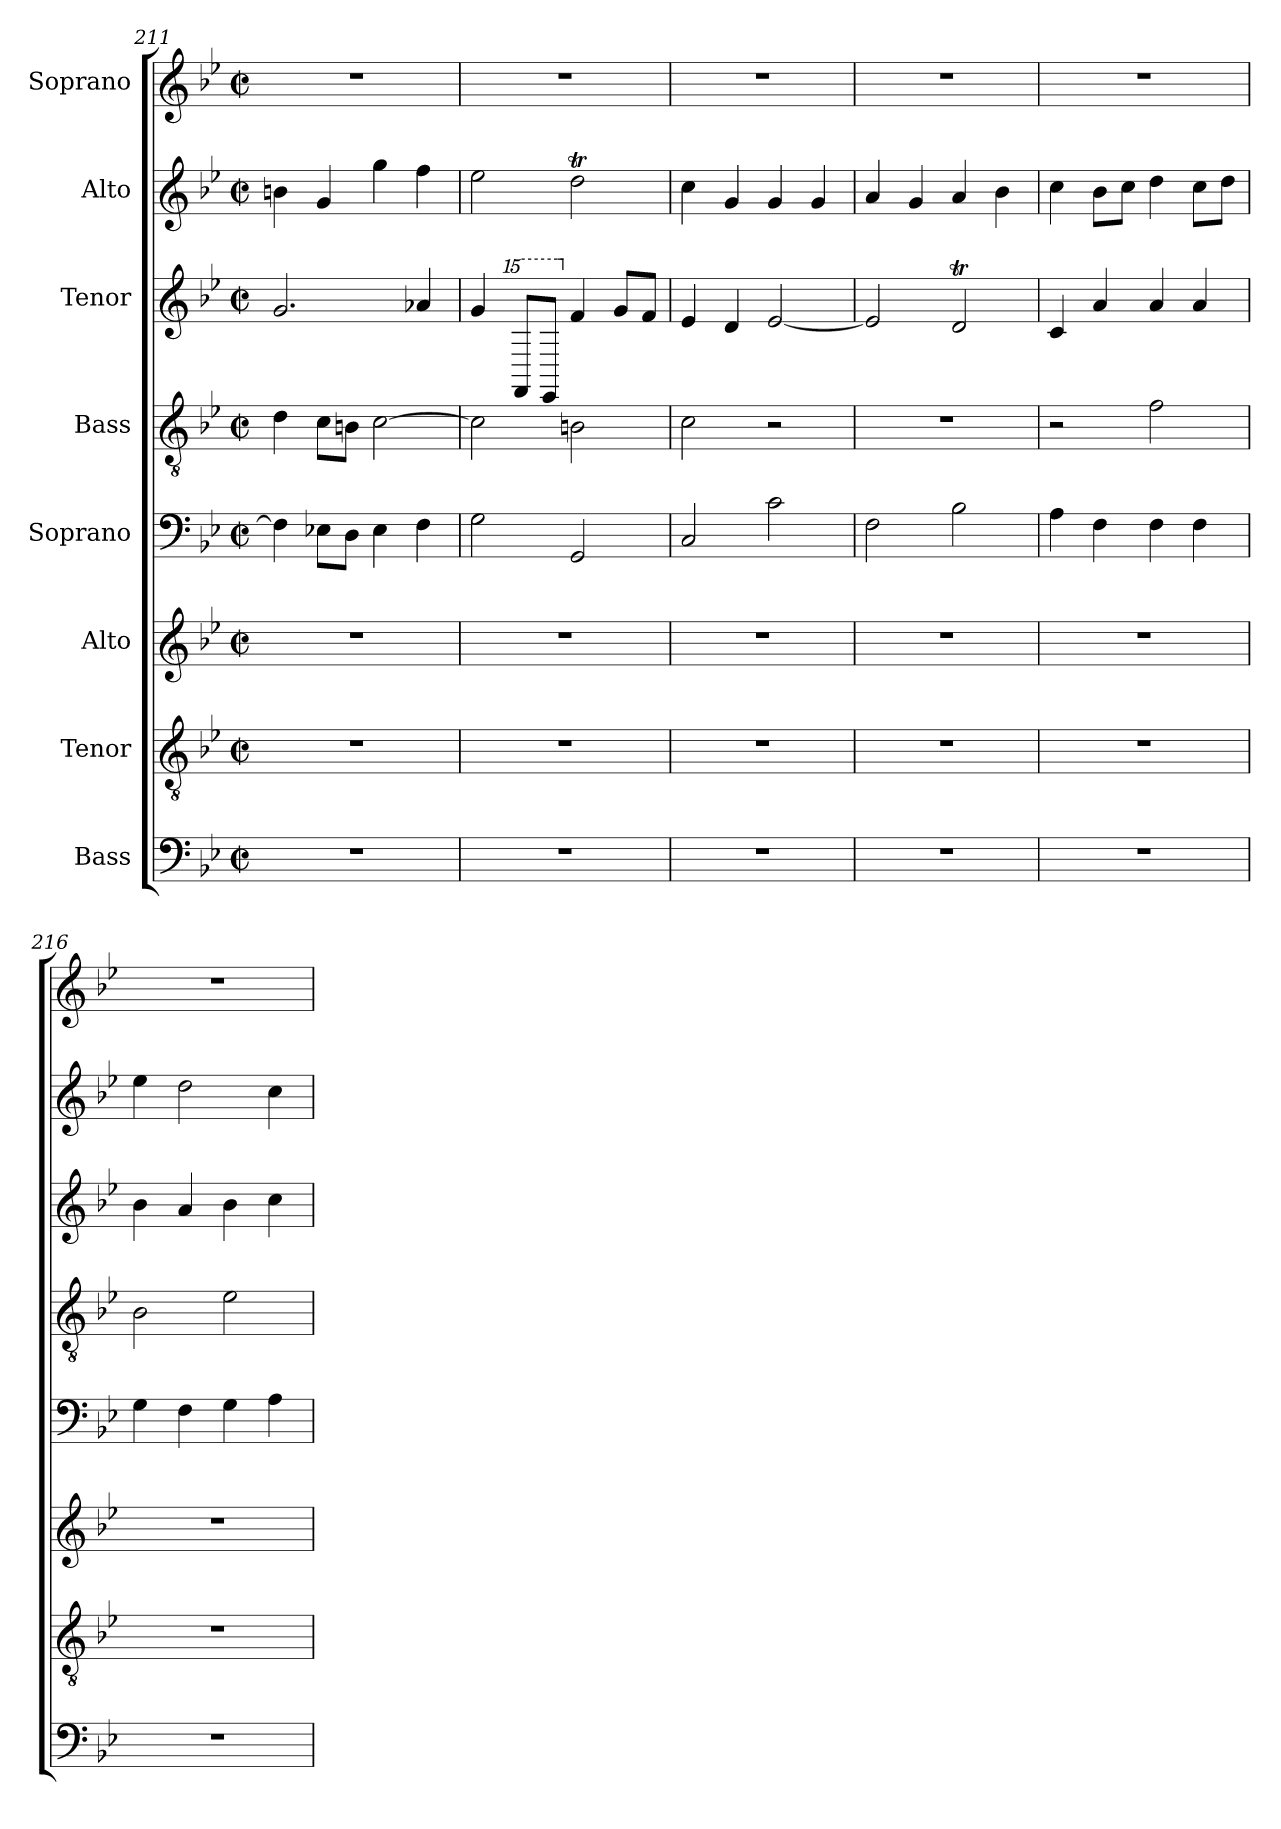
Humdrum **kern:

**kern	**kern	**kern	**kern	**kern	**kern	**kern	**kern
*part8	*part7	*part6	*part5	*part4	*part3	*part2	*part1
*staff8	*staff7	*staff6	*staff5	*staff4	*staff3	*staff2	*staff1
*I"Bass	*I"Tenor	*I"Alto	*I"Soprano	*I"Bass	*I"Tenor	*I"Alto	*I"Soprano
*clefF4	*clefGv2	*clefG2	*clefF4	*clefGv2	*clefG2	*clefG2	*clefG2
*k[b-e-]	*k[b-e-]	*k[b-e-]	*k[b-e-]	*k[b-e-]	*k[b-e-]	*k[b-e-]	*k[b-e-]
*B-:	*B-:	*B-:	*B-:	*B-:	*B-:	*B-:	*B-:
*M2/2	*M2/2	*M2/2	*M2/2	*M2/2	*M2/2	*M2/2	*M2/2
*met(c|)	*met(c|)	*met(c|)	*met(c|)	*met(c|)	*met(c|)	*met(c|)	*met(c|)
=211	=211	=211	=211	=211	=211	=211	=211
1r	1r	1r	4F\]	4d\	2.g/	4bn\	1r
.	.	.	8E-X\L	8c\L	.	4g/	.
.	.	.	8D\J	8Bn\J	.	.	.
.	.	.	4E-\	[>2c\	.	4gg\	.
.	.	.	4F\	.	4a-X/	4ff\	.
=212	=212	=212	=212	=212	=212	=212	=212
1r	1r	1r	2G\	2c\]	4g/	2ee-\	1r
*	*	*	*	*	*15ma	*	*
.	.	.	.	.	8f/L	.	.
.	.	.	.	.	8e-/J	.	.
*	*	*	*	*	*X15ma	*	*
.	.	.	2GG/	2Bn\	4f/	2ddt\	.
.	.	.	.	.	8g/L	.	.
.	.	.	.	.	8f/J	.	.
=213	=213	=213	=213	=213	=213	=213	=213
1r	1r	1r	2C/	2c\	4e-/	4cc\	1r
.	.	.	.	.	4d/	4g/	.
.	.	.	2c\	2r	[<2e-/	4g/	.
.	.	.	.	.	.	4g/	.
=214	=214	=214	=214	=214	=214	=214	=214
1r	1r	1r	2F\	1r	2e-/]	4a/	1r
.	.	.	.	.	.	4g/	.
.	.	.	2B-\	.	2dt/	4a/	.
.	.	.	.	.	.	4b-\	.
=215	=215	=215	=215	=215	=215	=215	=215
1r	1r	1r	4A\	2r	4c/	4cc\	1r
.	.	.	4F\	.	4a/	8b-\L	.
.	.	.	.	.	.	8cc\J	.
.	.	.	4F\	2f\	4a/	4dd\	.
.	.	.	4F\	.	4a/	8cc\L	.
.	.	.	.	.	.	8dd\J	.
!!LO:LB:g=z
=216	=216	=216	=216	=216	=216	=216	=216
1r	1r	1r	4G\	2B-\	4b-\	4ee-\	1r
.	.	.	4F\	.	4a/	2dd\	.
.	.	.	4G\	2e-\	4b-\	.	.
.	.	.	4A\	.	4cc\	4cc\	.
=	=	=	=	=	=	=	=
*-	*-	*-	*-	*-	*-	*-	*-
